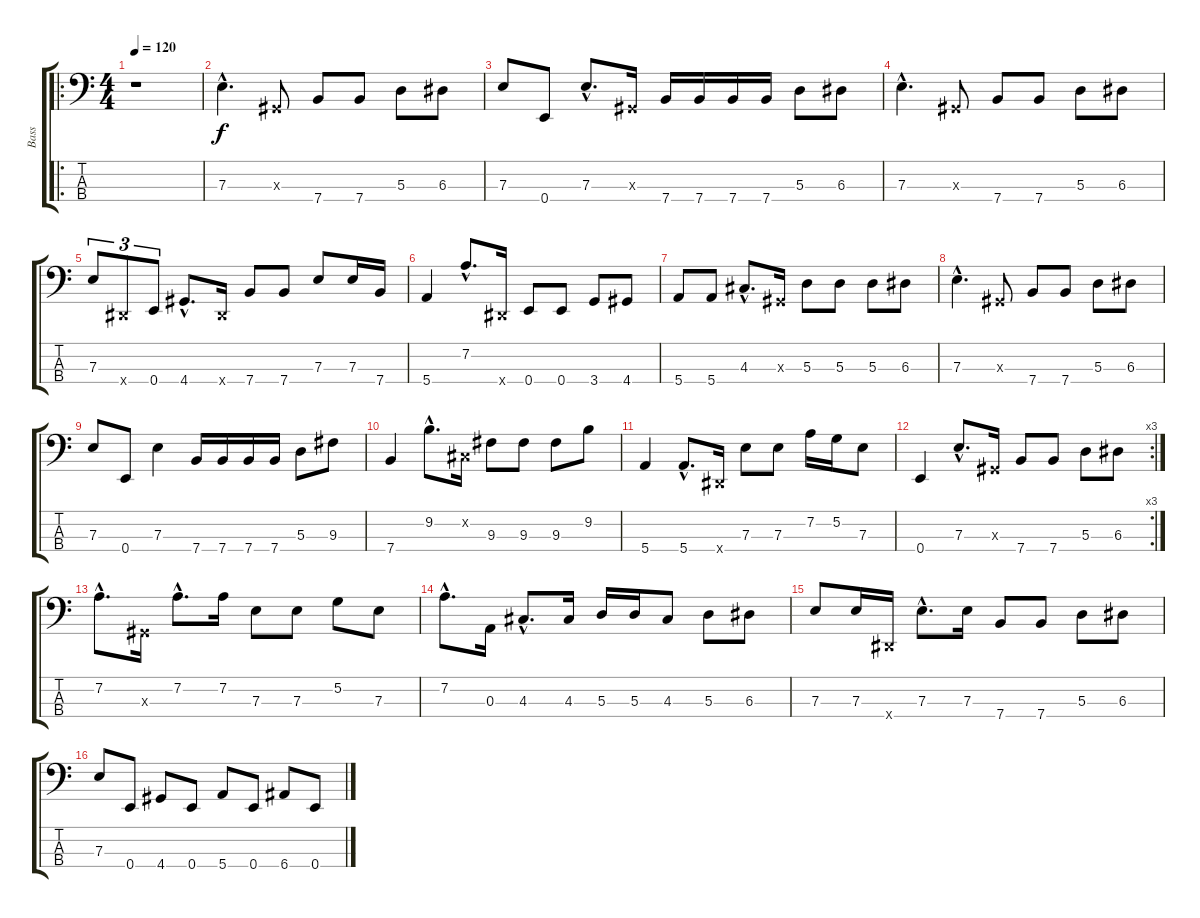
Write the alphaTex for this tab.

\track ("Bass" "Bass") {instrument electricbassfinger}
\staff {score tabs}
\tuning (G2 D2 A1 E1) {hide}
\ro
\ts (4 4)
\tempo 120
\clef f4
\ks c
r.1{dy f instrument electricbassfinger} |
7.3{hac}.4{d} -1.3{x}.8 7.4.8 7.4.8 5.3.8 6.3.8 |
7.3.8 0.4.8 7.3{hac}.8{d} -1.3{x}.16 7.4.16 7.4.16 7.4.16 7.4.16 5.3.8 6.3.8 |
7.3{hac}.4{d} -1.3{x}.8 7.4.8 7.4.8 5.3.8 6.3.8 |
7.3.8{tu (3 2)} -1.4{x}.8{tu (3 2)} 0.4.8{tu (3 2)} 4.4{hac}.8{d} -1.4{x}.16 7.4.8 7.4.8 7.3.8 7.3.16 7.4.16 |
5.4.4 7.2{hac}.8{d} -1.4{x}.16 0.4.8 0.4.8 3.4.8 4.4.8 |
5.4.8 5.4.8 4.3{hac}.8{d} -1.3{x}.16 5.3.8 5.3.8 5.3.8 6.3.8 |
7.3{hac}.4{d} -1.3{x}.8 7.4.8 7.4.8 5.3.8 6.3.8 |
7.3.8 0.4.8 7.3.4 7.4.16 7.4.16 7.4.16 7.4.16 5.3.8 9.3.8 |
7.4.4 9.2{hac}.8{d} -1.2{x}.16 9.3.8 9.3.8 9.3.8 9.2.8 |
5.4.4 5.4{hac}.8{d} -1.4{x}.16 7.3.8 7.3.8 7.2.16 5.2.16 7.3.8 |
\rc 3
0.4.4 7.3{hac}.8{d} -1.3{x}.16 7.4.8 7.4.8 5.3.8 6.3.8 |
7.2{hac}.8{d} -1.3{x}.16 7.2{hac}.8{d} 7.2.16 7.3.8 7.3.8 5.2.8 7.3.8 |
7.2{hac}.8{d} 0.3.16 4.3{hac}.8{d} 4.3.16 5.3.16 5.3.16 4.3.8 5.3.8 6.3.8 |
7.3.8 7.3.16 -1.4{x}.16 7.3{hac}.8{d} 7.3.16 7.4.8 7.4.8 5.3.8 6.3.8 |
7.3.8 0.4.8 4.4.8 0.4.8 5.4.8 0.4.8 6.4.8 0.4.8
